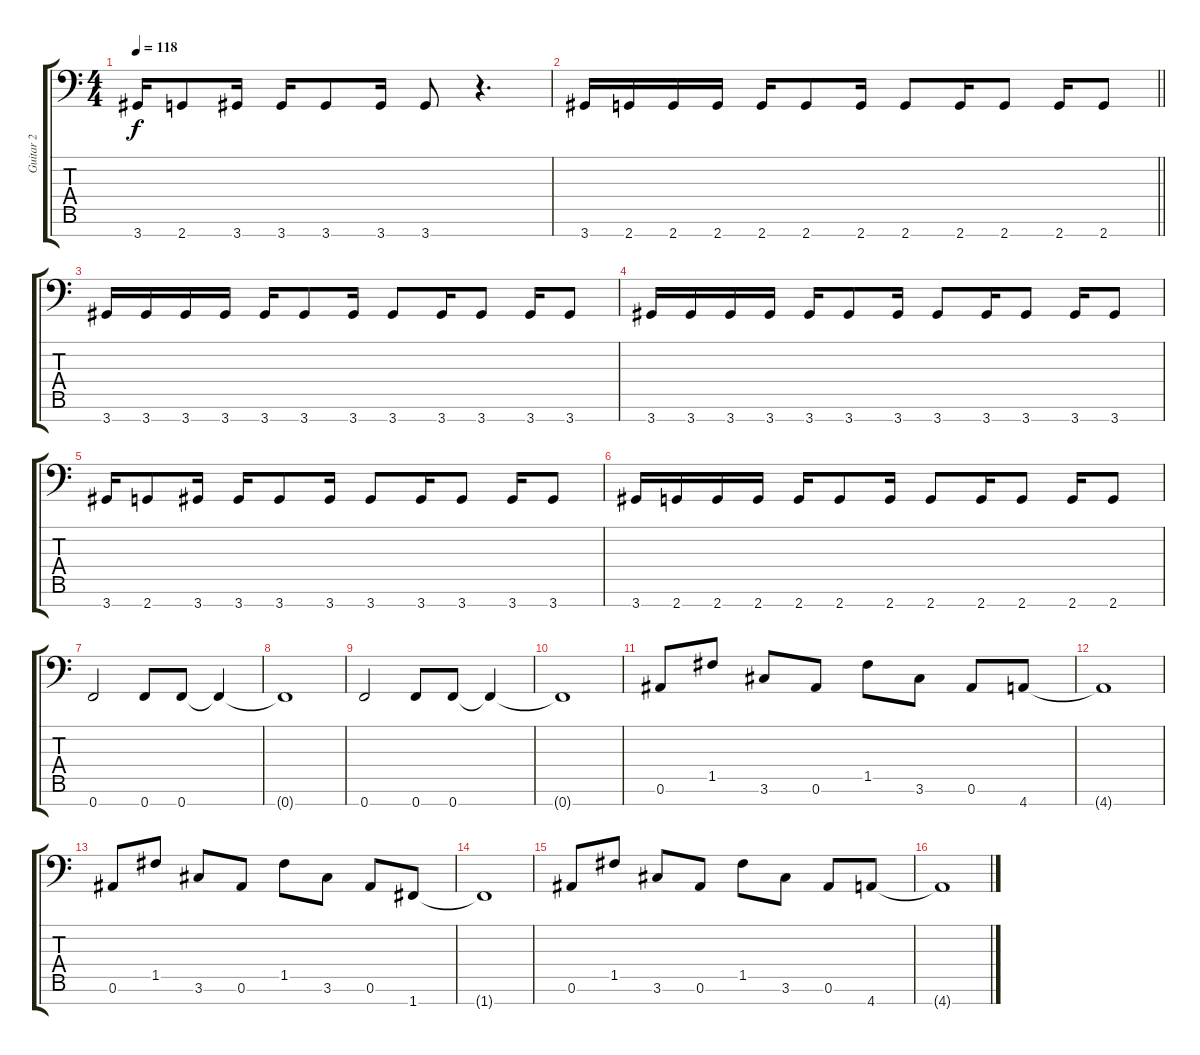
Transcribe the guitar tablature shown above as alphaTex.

\track ("Guitar 2" "Guitar 2") {instrument distortionguitar}
\staff {score tabs}
\tuning (C4 G3 D3 Bb2 F2 Bb1 F1) {hide}
\ts (4 4)
\tempo 118
\clef f4
\ks c
3.7.16{dy f} 2.7.8 3.7.16 3.7.16 3.7.8 3.7.16 3.7.8 r.4{d} |
\barLineRight lightlight
3.7.16 2.7.16 2.7.16 2.7.16 2.7.16 2.7.8 2.7.16 2.7.8 2.7.16 2.7.8 2.7.16 2.7.8 |
3.7.16 3.7.16 3.7.16 3.7.16 3.7.16 3.7.8 3.7.16 3.7.8 3.7.16 3.7.8 3.7.16 3.7.8 |
3.7.16 3.7.16 3.7.16 3.7.16 3.7.16 3.7.8 3.7.16 3.7.8 3.7.16 3.7.8 3.7.16 3.7.8 |
3.7.16 2.7.8 3.7.16 3.7.16 3.7.8 3.7.16 3.7.8 3.7.16 3.7.8 3.7.16 3.7.8 |
3.7.16 2.7.16 2.7.16 2.7.16 2.7.16 2.7.8 2.7.16 2.7.8 2.7.16 2.7.8 2.7.16 2.7.8 |
0.7.2 0.7.8 0.7.8 0.7{t}.4 |
0.7{t}.1 |
0.7.2 0.7.8 0.7.8 0.7{t}.4 |
0.7{t}.1 |
0.6.8 1.5.8 3.6.8 0.6.8 1.5.8 3.6.8 0.6.8 4.7.8 |
4.7{t}.1 |
0.6.8 1.5.8 3.6.8 0.6.8 1.5.8 3.6.8 0.6.8 1.7.8 |
1.7{t}.1 |
0.6.8 1.5.8 3.6.8 0.6.8 1.5.8 3.6.8 0.6.8 4.7.8 |
4.7{t}.1
